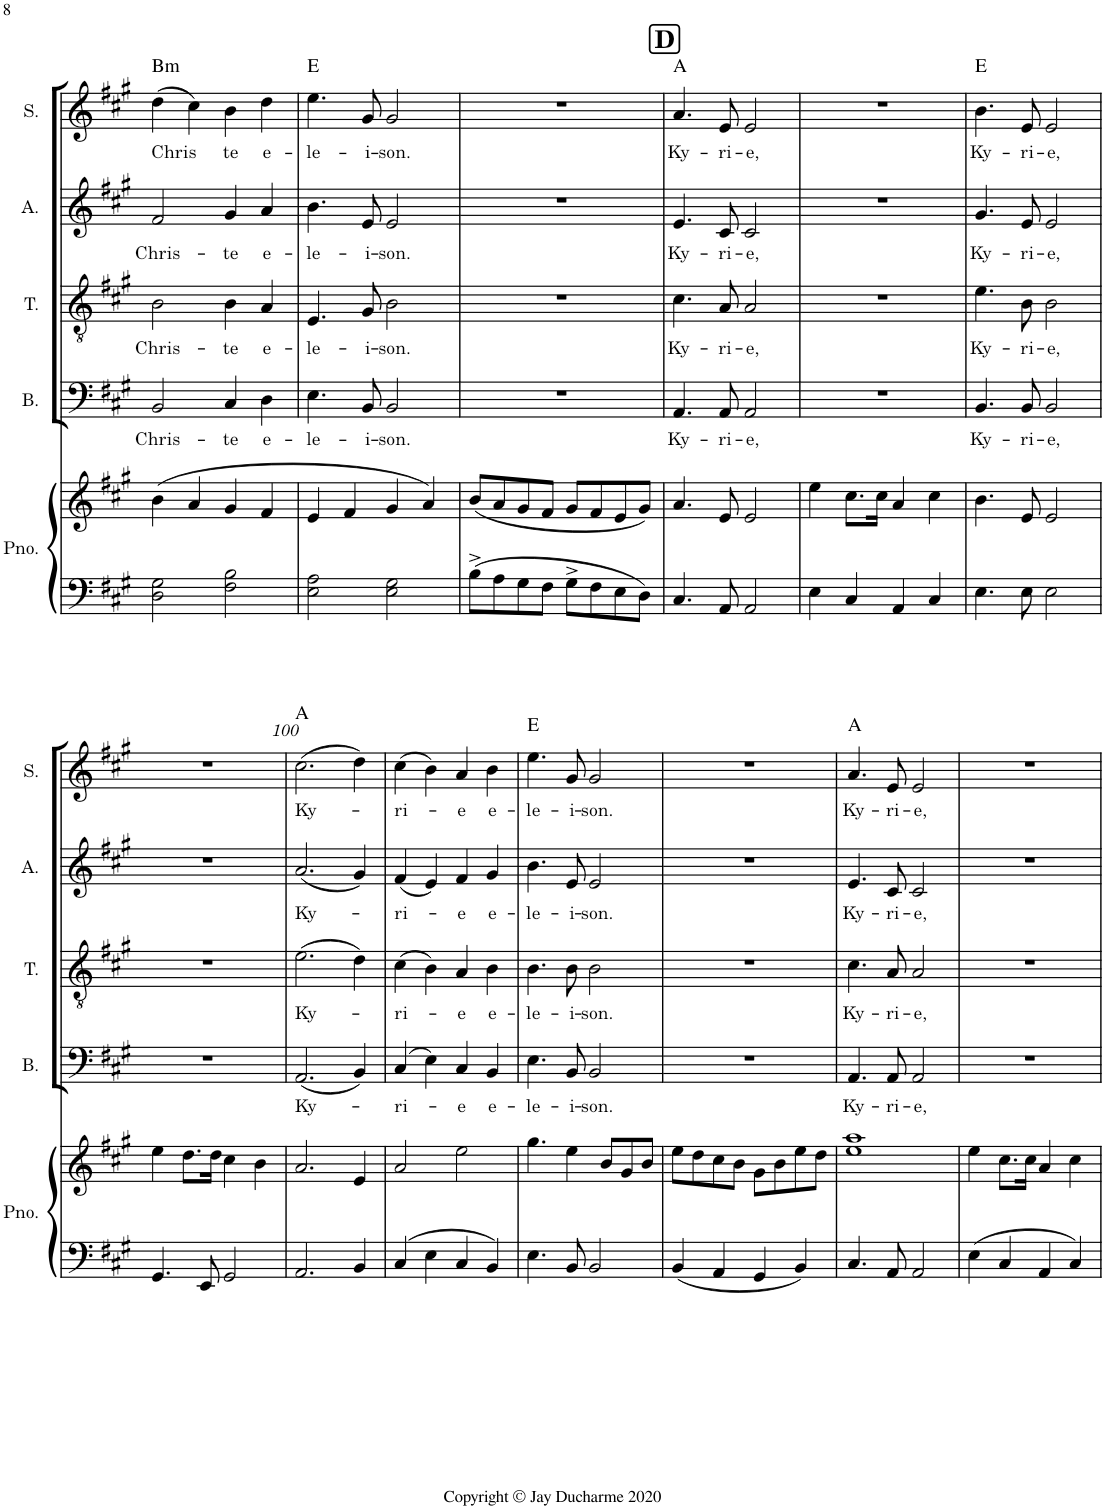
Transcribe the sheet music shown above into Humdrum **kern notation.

**kern	**kern	**kern	**text	**kern	**text	**kern	**text	**kern	**text	**harte
*part5	*part5	*part4	*part4	*part3	*part3	*part2	*part2	*part1	*part1	*part1
*staff6	*staff5	*staff4	*staff4	*staff3	*staff3	*staff2	*staff2	*staff1	*staff1	*
*I"Piano	*	*I"Bass	*	*I"Tenor	*	*I"Alto	*	*I"Soprano	*	*
*I'Pno.	*	*I'B.	*	*I'T.	*	*I'A.	*	*I'S.	*	*
!!LO:PB:g=z
*clefF4	*clefG2	*clefF4	*	*clefGv2	*	*clefG2	*	*clefG2	*	*
*k[f#c#g#]	*k[f#c#g#]	*k[f#c#g#]	*	*k[f#c#g#]	*	*k[f#c#g#]	*	*k[f#c#g#]	*	*
*A:	*A:	*A:	*	*A:	*	*A:	*	*A:	*	*
*M4/4	*M4/4	*M4/4	*	*M4/4	*	*M4/4	*	*M4/4	*	*
=93	=93	=93	=93	=93	=93	=93	=93	=93	=93	=93
!	!	!	!LO:LY:b	!	!LO:LY:b	!	!LO:LY:b	!	!LO:LY:b	!LO:H:kt=m
2D\ 2G#\	(4b\	2BB/	Chris-	2B\	Chris-	2f#/	Chris-	(4dd\	Chris-	B:min
.	4a/	.	.	.	.	.	.	4cc#\)	.	.
!	!	!	!LO:LY:b	!	!LO:LY:b	!	!LO:LY:b	!	!LO:LY:b	!
2F#\ 2B\	4g#/	4C#/	-te	4B\	-te	4g#/	-te	4b\	-te	.
!	!	!	!LO:LY:b	!	!LO:LY:b	!	!LO:LY:b	!	!LO:LY:b	!
.	4f#/	4D\	e-	4A/	e-	4a/	e-	4dd\	e-	.
=94	=94	=94	=94	=94	=94	=94	=94	=94	=94	=94
!	!	!	!LO:LY:b	!	!LO:LY:b	!	!LO:LY:b	!	!LO:LY:b	!
2E\ 2A\	4e/	4.E\	-le-	4.E/	-le-	4.b\	-le-	4.ee\	-le-	E:maj
.	4f#/	.	.	.	.	.	.	.	.	.
!	!	!	!LO:LY:b	!	!LO:LY:b	!	!LO:LY:b	!	!LO:LY:b	!
.	.	8BB/	-i-	8G#/	-i-	8e/	-i-	8g#/	-i-	.
!	!	!	!LO:LY:b	!	!LO:LY:b	!	!LO:LY:b	!	!LO:LY:b	!
2E\ 2G#\	4g#/	2BB/	-son.	2B\	-son.	2e/	-son.	2g#/	-son.	.
.	4a/)	.	.	.	.	.	.	.	.	.
=95	=95	=95	=95	=95	=95	=95	=95	=95	=95	=95
8B^\L	(8b/L	1r	.	1r	.	1r	.	1r	.	.
8A\	8a/	.	.	.	.	.	.	.	.	.
8G#\	8g#/	.	.	.	.	.	.	.	.	.
8F#\J	8f#/J	.	.	.	.	.	.	.	.	.
8G#^\L	8g#/L	.	.	.	.	.	.	.	.	.
8F#\	8f#/	.	.	.	.	.	.	.	.	.
8E\	8e/	.	.	.	.	.	.	.	.	.
8D\J	8g#/J)	.	.	.	.	.	.	.	.	.
!!LO:REH:place=s1:a:B:cj:fs=14:t=D
=96	=96	=96	=96	=96	=96	=96	=96	=96	=96	=96
!	!	!	!LO:LY:b	!	!LO:LY:b	!	!LO:LY:b	!	!LO:LY:b	!
4.C#/	4.a/	4.AA/	Ky-	4.c#\	Ky-	4.e/	Ky-	4.a/	Ky-	A:maj
!	!	!	!LO:LY:b	!	!LO:LY:b	!	!LO:LY:b	!	!LO:LY:b	!
8AA/	8e/	8AA/	-ri-	8A/	-ri-	8c#/	-ri-	8e/	-ri-	.
!	!	!	!LO:LY:b	!	!LO:LY:b	!	!LO:LY:b	!	!LO:LY:b	!
2AA/	2e/	2AA/	-e,	2A/	-e,	2c#/	-e,	2e/	-e,	.
=97	=97	=97	=97	=97	=97	=97	=97	=97	=97	=97
4E\	4ee\	1r	.	1r	.	1r	.	1r	.	.
4C#/	8.cc#\L	.	.	.	.	.	.	.	.	.
.	16cc#\Jk	.	.	.	.	.	.	.	.	.
4AA/	4a/	.	.	.	.	.	.	.	.	.
4C#/	4cc#\	.	.	.	.	.	.	.	.	.
=98	=98	=98	=98	=98	=98	=98	=98	=98	=98	=98
!	!	!	!LO:LY:b	!	!LO:LY:b	!	!LO:LY:b	!	!LO:LY:b	!
4.E\	4.b\	4.BB/	Ky-	4.e\	Ky-	4.g#/	Ky-	4.b\	Ky-	E:maj
!	!	!	!LO:LY:b	!	!LO:LY:b	!	!LO:LY:b	!	!LO:LY:b	!
8E\	8e/	8BB/	-ri-	8B\	-ri-	8e/	-ri-	8e/	-ri-	.
!	!	!	!LO:LY:b	!	!LO:LY:b	!	!LO:LY:b	!	!LO:LY:b	!
2E\	2e/	2BB/	-e,	2B\	-e,	2e/	-e,	2e/	-e,	.
!!LO:LB:g=z
=99	=99	=99	=99	=99	=99	=99	=99	=99	=99	=99
4.GG#/	4ee\	1r	.	1r	.	1r	.	1r	.	.
.	8.dd\L	.	.	.	.	.	.	.	.	.
8EE/	.	.	.	.	.	.	.	.	.	.
.	16dd\Jk	.	.	.	.	.	.	.	.	.
2GG#/	4cc#\	.	.	.	.	.	.	.	.	.
.	4b\	.	.	.	.	.	.	.	.	.
=100	=100	=100	=100	=100	=100	=100	=100	=100	=100	=100
!	!	!	!LO:LY:b	!	!LO:LY:b	!	!LO:LY:b	!	!LO:LY:b	!
2.AA/	2.a/	(2.AA/	Ky-	(2.e\	Ky-	(2.a/	Ky-	(2.cc#\	Ky-	A:maj
4BB/	4e/	4BB/)	.	4d\)	.	4g#/)	.	4dd\)	.	.
=101	=101	=101	=101	=101	=101	=101	=101	=101	=101	=101
!	!	!	!LO:LY:b	!	!LO:LY:b	!	!LO:LY:b	!	!LO:LY:b	!
4C#/	2a/	(4C#/	-ri-	(4c#\	-ri-	(4f#/	-ri-	(4cc#\	-ri-	.
4E\	.	4E\)	.	4B\)	.	4e/)	.	4b\)	.	.
!	!	!	!LO:LY:b	!	!LO:LY:b	!	!LO:LY:b	!	!LO:LY:b	!
4C#/	2ee\	4C#/	-e	4A/	-e	4f#/	-e	4a/	-e	.
!	!	!	!LO:LY:b	!	!LO:LY:b	!	!LO:LY:b	!	!LO:LY:b	!
4BB/	.	4BB/	e-	4B\	e-	4g#/	e-	4b\	e-	.
=102	=102	=102	=102	=102	=102	=102	=102	=102	=102	=102
!	!	!	!LO:LY:b	!	!LO:LY:b	!	!LO:LY:b	!	!LO:LY:b	!
4.E\	4.gg#\	4.E\	-le-	4.B\	-le-	4.b\	-le-	4.ee\	-le-	E:maj
!	!	!	!LO:LY:b	!	!LO:LY:b	!	!LO:LY:b	!	!LO:LY:b	!
8BB/	4ee\	8BB/	-i-	8B\	-i-	8e/	-i-	8g#/	-i-	.
!	!	!	!LO:LY:b	!	!LO:LY:b	!	!LO:LY:b	!	!LO:LY:b	!
2BB/	.	2BB/	-son.	2B\	-son.	2e/	-son.	2g#/	-son.	.
.	8b/L	.	.	.	.	.	.	.	.	.
.	8g#/	.	.	.	.	.	.	.	.	.
.	8b/J	.	.	.	.	.	.	.	.	.
=103	=103	=103	=103	=103	=103	=103	=103	=103	=103	=103
4BB/	8ee\L	1r	.	1r	.	1r	.	1r	.	.
.	8dd\	.	.	.	.	.	.	.	.	.
4AA/	8cc#\	.	.	.	.	.	.	.	.	.
.	8b\J	.	.	.	.	.	.	.	.	.
4GG#/	8g#\L	.	.	.	.	.	.	.	.	.
.	8b\	.	.	.	.	.	.	.	.	.
4BB/	8ee\	.	.	.	.	.	.	.	.	.
.	8dd\J	.	.	.	.	.	.	.	.	.
=104	=104	=104	=104	=104	=104	=104	=104	=104	=104	=104
!	!	!	!LO:LY:b	!	!LO:LY:b	!	!LO:LY:b	!	!LO:LY:b	!
4.C#/	1ee 1aa	4.AA/	Ky-	4.c#\	Ky-	4.e/	Ky-	4.a/	Ky-	A:maj
!	!	!	!LO:LY:b	!	!LO:LY:b	!	!LO:LY:b	!	!LO:LY:b	!
8AA/	.	8AA/	-ri-	8A/	-ri-	8c#/	-ri-	8e/	-ri-	.
!	!	!	!LO:LY:b	!	!LO:LY:b	!	!LO:LY:b	!	!LO:LY:b	!
2AA/	.	2AA/	-e,	2A/	-e,	2c#/	-e,	2e/	-e,	.
=105	=105	=105	=105	=105	=105	=105	=105	=105	=105	=105
4E\	4ee\	1r	.	1r	.	1r	.	1r	.	.
4C#/	8.cc#\L	.	.	.	.	.	.	.	.	.
.	16cc#\Jk	.	.	.	.	.	.	.	.	.
4AA/	4a/	.	.	.	.	.	.	.	.	.
4C#/	4cc#\	.	.	.	.	.	.	.	.	.
=	=	=	=	=	=	=	=	=	=	=
*-	*-	*-	*-	*-	*-	*-	*-	*-	*-	*-
